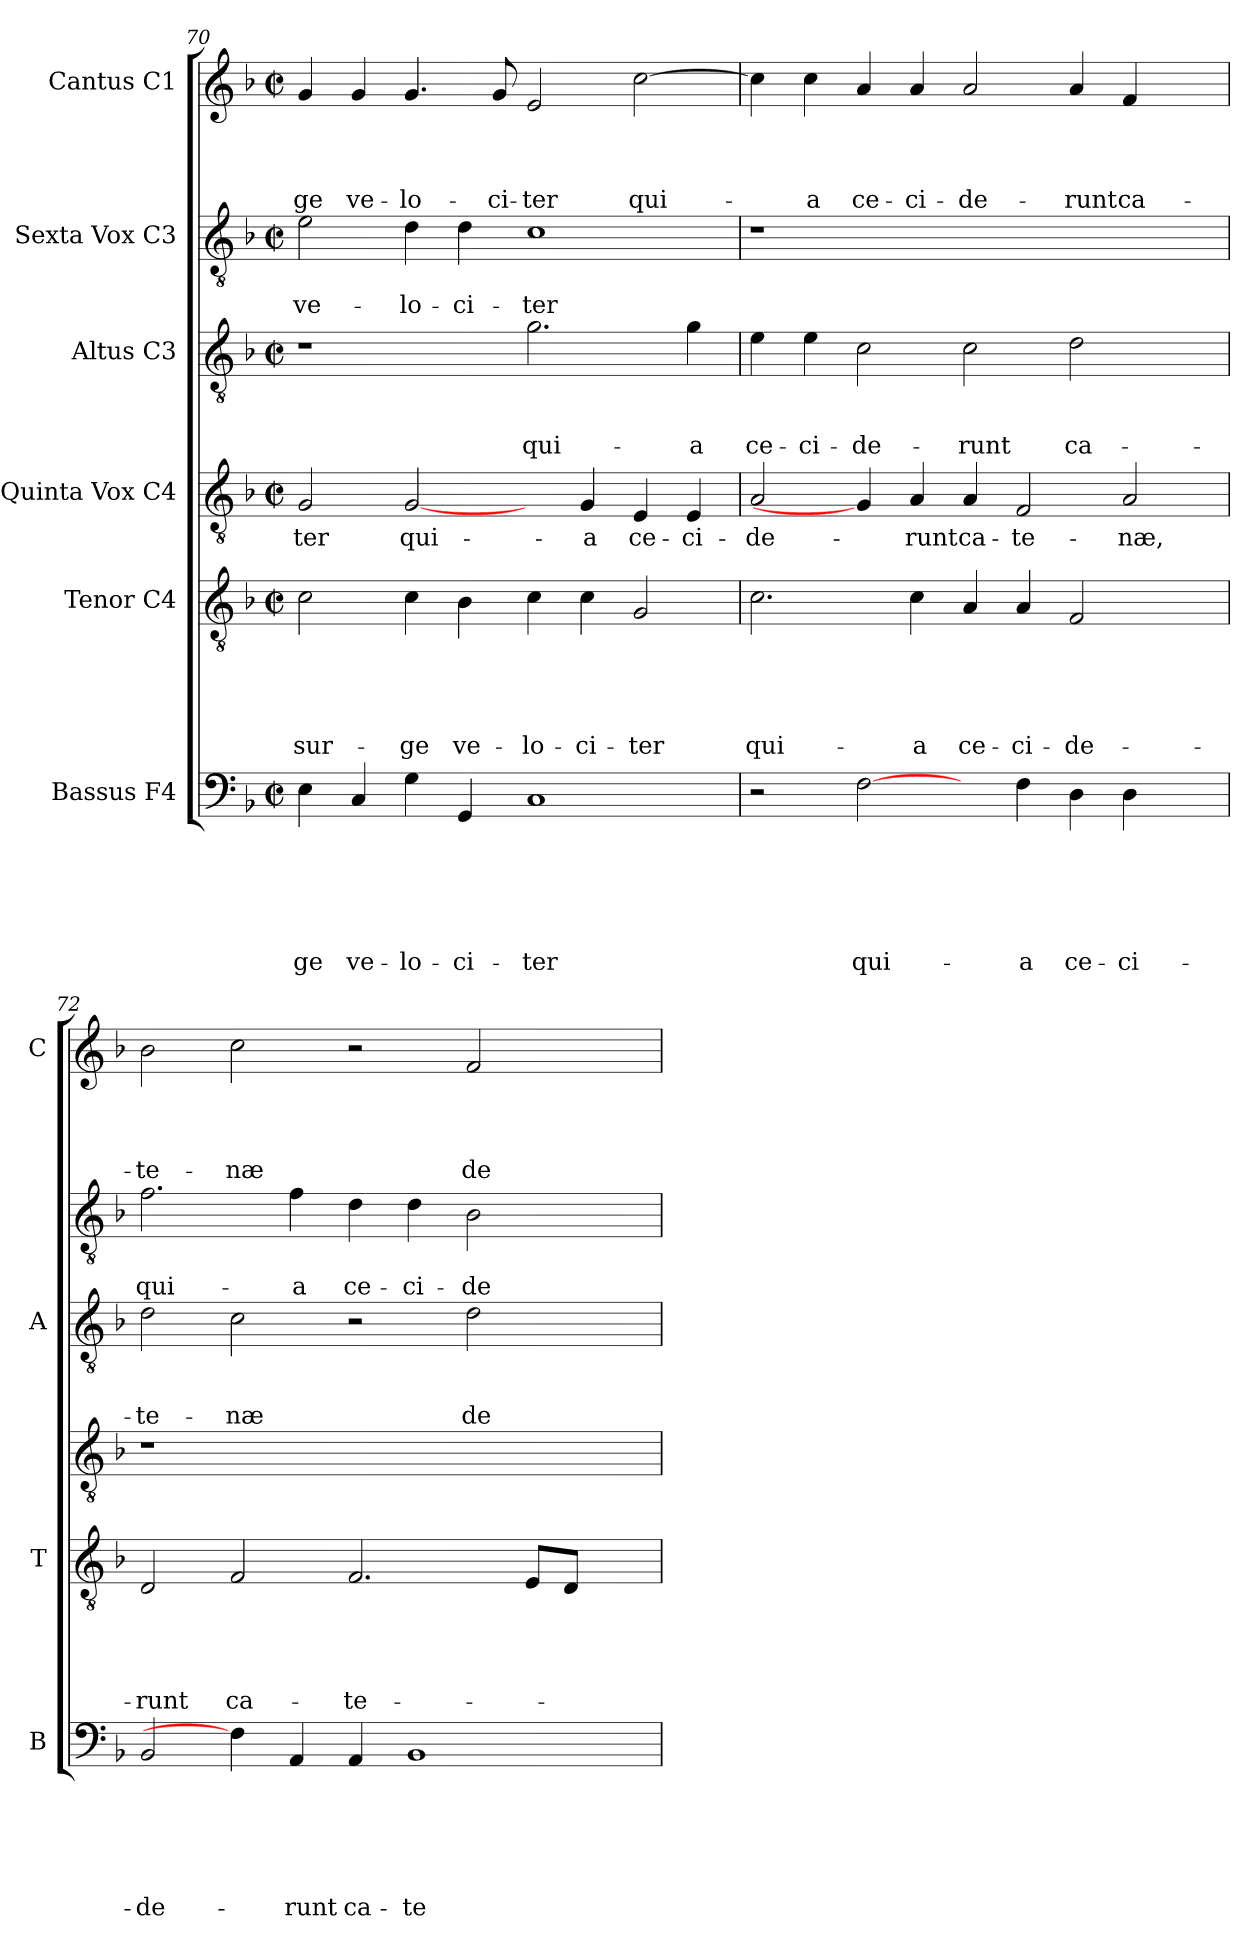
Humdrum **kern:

**kern	**text	**text	**text	**text	**text	**text	**kern	**text	**text	**text	**text	**text	**kern	**text	**kern	**text	**text	**text	**kern	**text	**text	**kern	**text	**text	**text	**text
*part6	*part6	*part6	*part6	*part6	*part6	*part6	*part5	*part5	*part5	*part5	*part5	*part5	*part4	*part4	*part3	*part3	*part3	*part3	*part2	*part2	*part2	*part1	*part1	*part1	*part1	*part1
*staff6	*staff6	*staff6	*staff6	*staff6	*staff6	*staff6	*staff5	*staff5	*staff5	*staff5	*staff5	*staff5	*staff4	*staff4	*staff3	*staff3	*staff3	*staff3	*staff2	*staff2	*staff2	*staff1	*staff1	*staff1	*staff1	*staff1
*I"Bassus F4	*	*	*	*	*	*	*I"Tenor C4	*	*	*	*	*	*I"Quinta Vox C4	*	*I"Altus C3	*	*	*	*I"Sexta Vox C3	*	*	*I"Cantus C1	*	*	*	*
*I'B	*	*	*	*	*	*	*I'T	*	*	*	*	*	*	*	*I'A	*	*	*	*	*	*	*I'C	*	*	*	*
!!LO:LB:g=z
*clefF4	*	*	*	*	*	*	*clefGv2	*	*	*	*	*	*clefGv2	*	*clefGv2	*	*	*	*clefGv2	*	*	*clefG2	*	*	*	*
*k[b-]	*	*	*	*	*	*	*k[b-]	*	*	*	*	*	*k[b-]	*	*k[b-]	*	*	*	*k[b-]	*	*	*k[b-]	*	*	*	*
*F:	*	*	*	*	*	*	*F:	*	*	*	*	*	*F:	*	*F:	*	*	*	*F:	*	*	*F:	*	*	*	*
*M2/2	*	*	*	*	*	*	*M2/2	*	*	*	*	*	*M2/2	*	*M2/2	*	*	*	*M2/2	*	*	*M2/2	*	*	*	*
*met(c|)	*	*	*	*	*	*	*met(c|)	*	*	*	*	*	*met(c|)	*	*met(c|)	*	*	*	*met(c|)	*	*	*met(c|)	*	*	*	*
=70	=70	=70	=70	=70	=70	=70	=70	=70	=70	=70	=70	=70	=70	=70	=70	=70	=70	=70	=70	=70	=70	=70	=70	=70	=70	=70
!	!	!	!	!	!	!LO:LY:b	!	!	!	!	!	!LO:LY:b	!	!LO:LY:b	!	!	!	!	!	!	!LO:LY:b	!	!	!	!	!LO:LY:b
4E\	.	.	.	.	.	-ge	2c\	.	.	.	.	sur-	2G/	-ter	1r	.	.	.	2e\	.	ve-	4g/	.	.	.	-ge
!	!	!	!	!	!	!LO:LY:b	!	!	!	!	!	!	!	!	!	!	!	!	!	!	!	!	!	!	!	!LO:LY:b
4C/	.	.	.	.	.	ve-	.	.	.	.	.	.	.	.	.	.	.	.	.	.	.	4g/	.	.	.	ve-
!	!	!	!	!	!	!LO:LY:b	!	!	!	!	!	!LO:LY:b	!	!LO:LY:b	!	!	!	!	!	!	!LO:LY:b	!	!	!	!	!LO:LY:b
4G\	.	.	.	.	.	-lo-	4c\	.	.	.	.	-ge	[2G/	qui-	.	.	.	.	4d\	.	-lo-	4.g/	.	.	.	-lo-
!	!	!	!	!	!	!LO:LY:b	!	!	!	!	!	!LO:LY:b	!	!	!	!	!	!	!	!	!LO:LY:b	!	!	!	!	!
4GG/	.	.	.	.	.	-ci-	4B-\	.	.	.	.	ve-	.	.	.	.	.	.	4d\	.	-ci-	.	.	.	.	.
!	!	!	!	!	!	!	!	!	!	!	!	!	!	!	!	!	!	!	!	!	!	!	!	!	!	!LO:LY:b
.	.	.	.	.	.	.	.	.	.	.	.	.	.	.	.	.	.	.	.	.	.	8g/	.	.	.	-ci-
!	!	!	!	!	!	!LO:LY:b	!	!	!	!	!	!LO:LY:b	!	!	!	!	!	!LO:LY:b	!	!	!LO:LY:b	!	!	!	!	!LO:LY:b
1C	.	.	.	.	.	-ter	4c\	.	.	.	.	-lo-	4ryy	.	2.g\	.	.	qui-	1c	.	-ter	2e/	.	.	.	-ter
!	!	!	!	!	!	!	!	!	!	!	!	!LO:LY:b	!	!LO:LY:b	!	!	!	!	!	!	!	!	!	!	!	!
.	.	.	.	.	.	.	4c\	.	.	.	.	-ci-	4G/	-a	.	.	.	.	.	.	.	.	.	.	.	.
!	!	!	!	!	!	!	!	!	!	!	!	!LO:LY:b	!	!LO:LY:b	!	!	!	!	!	!	!	!	!	!	!	!LO:LY:b
.	.	.	.	.	.	.	2G/	.	.	.	.	-ter	4E/	ce-	.	.	.	.	.	.	.	[2cc\	.	.	.	qui-
!	!	!	!	!	!	!	!	!	!	!	!	!	!	!LO:LY:b	!	!	!	!LO:LY:b	!	!	!	!	!	!	!	!
.	.	.	.	.	.	.	.	.	.	.	.	.	4E/	-ci-	4g\	.	.	-a	.	.	.	.	.	.	.	.
=71	=71	=71	=71	=71	=71	=71	=71	=71	=71	=71	=71	=71	=71	=71	=71	=71	=71	=71	=71	=71	=71	=71	=71	=71	=71	=71
!	!	!	!	!	!	!	!	!	!	!	!	!LO:LY:b	!	!LO:LY:b	!	!	!	!LO:LY:b	!	!	!	!	!	!	!	!
2r	.	.	.	.	.	.	2.c\	.	.	.	.	qui-	2A/	-de-	4e\	.	.	ce-	1r	.	.	4cc\]	.	.	.	.
!	!	!	!	!	!	!	!	!	!	!	!	!	!	!	!	!	!	!LO:LY:b	!	!	!	!	!	!	!	!LO:LY:b
.	.	.	.	.	.	.	.	.	.	.	.	.	.	.	4e\	.	.	-ci-	.	.	.	4cc\	.	.	.	-a
!	!	!	!	!	!	!LO:LY:b	!	!	!	!	!	!	!	!	!	!	!	!LO:LY:b	!	!	!	!	!	!	!	!LO:LY:b
[2F\	.	.	.	.	.	qui-	.	.	.	.	.	.	4G/]	.	2c\	.	.	-de-	.	.	.	4a/	.	.	.	ce-
!	!	!	!	!	!	!	!	!	!	!	!	!LO:LY:b	!	!LO:LY:b	!	!	!	!	!	!	!	!	!	!	!	!LO:LY:b
.	.	.	.	.	.	.	4c\	.	.	.	.	-a	4A/	-runt	.	.	.	.	.	.	.	4a/	.	.	.	-ci-
!	!	!	!	!	!	!	!	!	!	!	!	!LO:LY:b	!	!LO:LY:b	!	!	!	!LO:LY:b	!	!	!	!	!	!	!	!LO:LY:b
4ryy	.	.	.	.	.	.	4A/	.	.	.	.	ce-	4A/	ca-	2c\	.	.	-runt	1ryy	.	.	2a/	.	.	.	-de-
!	!	!	!	!	!	!LO:LY:b	!	!	!	!	!	!LO:LY:b	!	!LO:LY:b	!	!	!	!	!	!	!	!	!	!	!	!
4F\	.	.	.	.	.	-a	4A/	.	.	.	.	-ci-	2F/	-te-	.	.	.	.	.	.	.	.	.	.	.	.
!	!	!	!	!	!	!LO:LY:b	!	!	!	!	!	!LO:LY:b	!	!	!	!	!	!LO:LY:b	!	!	!	!	!	!	!	!LO:LY:b
4D\	.	.	.	.	.	ce-	2F/	.	.	.	.	-de-	.	.	2d\	.	.	ca-	.	.	.	4a/	.	.	.	-runt
!	!	!	!	!	!	!LO:LY:b	!	!	!	!	!	!	!	!LO:LY:b	!	!	!	!	!	!	!	!	!	!	!	!LO:LY:b
4D\	.	.	.	.	.	-ci-	.	.	.	.	.	.	2A/	-næ,	.	.	.	.	.	.	.	4f/	.	.	.	ca-
4ryy	.	.	.	.	.	.	4ryy	.	.	.	.	.	.	.	4ryy	.	.	.	4ryy	.	.	4ryy	.	.	.	.
=72	=72	=72	=72	=72	=72	=72	=72	=72	=72	=72	=72	=72	=72	=72	=72	=72	=72	=72	=72	=72	=72	=72	=72	=72	=72	=72
!	!	!	!	!	!	!LO:LY:b	!	!	!	!	!	!LO:LY:b	!	!	!	!	!	!LO:LY:b	!	!	!LO:LY:b	!	!	!	!	!LO:LY:b
2BB-/	.	.	.	.	.	-de-	2D/	.	.	.	.	-runt	1r	.	2d\	.	.	-te-	2.f\	.	qui-	2b-\	.	.	.	-te-
!	!	!	!	!	!	!	!	!	!	!	!	!LO:LY:b	!	!	!	!	!	!LO:LY:b	!	!	!	!	!	!	!	!LO:LY:b
4F\]	.	.	.	.	.	.	2F/	.	.	.	.	ca-	.	.	2c\	.	.	-næ	.	.	.	2cc\	.	.	.	-næ
!	!	!	!	!	!	!LO:LY:b	!	!	!	!	!	!	!	!	!	!	!	!	!	!	!LO:LY:b	!	!	!	!	!
4AA/	.	.	.	.	.	-runt	.	.	.	.	.	.	.	.	.	.	.	.	4f\	.	-a	.	.	.	.	.
!	!	!	!	!	!	!LO:LY:b	!	!	!	!	!	!LO:LY:b	!	!	!	!	!	!	!	!	!LO:LY:b	!	!	!	!	!
4AA/	.	.	.	.	.	ca-	2.F/	.	.	.	.	-te-	1ryy	.	2r	.	.	.	4d\	.	ce-	2r	.	.	.	.
!	!	!	!	!	!	!LO:LY:b	!	!	!	!	!	!	!	!	!	!	!	!	!	!	!LO:LY:b	!	!	!	!	!
1BB-	.	.	.	.	.	-te-	.	.	.	.	.	.	.	.	.	.	.	.	4d\	.	-ci-	.	.	.	.	.
!	!	!	!	!	!	!	!	!	!	!	!	!	!	!	!	!	!	!LO:LY:b	!	!	!LO:LY:b	!	!	!	!	!LO:LY:b
.	.	.	.	.	.	.	.	.	.	.	.	.	.	.	2d\	.	.	de	2B-\	.	-de-	2f/	.	.	.	de
.	.	.	.	.	.	.	8E/L	.	.	.	.	.	.	.	.	.	.	.	.	.	.	.	.	.	.	.
.	.	.	.	.	.	.	8D/J	.	.	.	.	.	.	.	.	.	.	.	.	.	.	.	.	.	.	.
.	.	.	.	.	.	.	4ryy	.	.	.	.	.	4ryy	.	4ryy	.	.	.	4ryy	.	.	4ryy	.	.	.	.
=	=	=	=	=	=	=	=	=	=	=	=	=	=	=	=	=	=	=	=	=	=	=	=	=	=	=
*-	*-	*-	*-	*-	*-	*-	*-	*-	*-	*-	*-	*-	*-	*-	*-	*-	*-	*-	*-	*-	*-	*-	*-	*-	*-	*-
